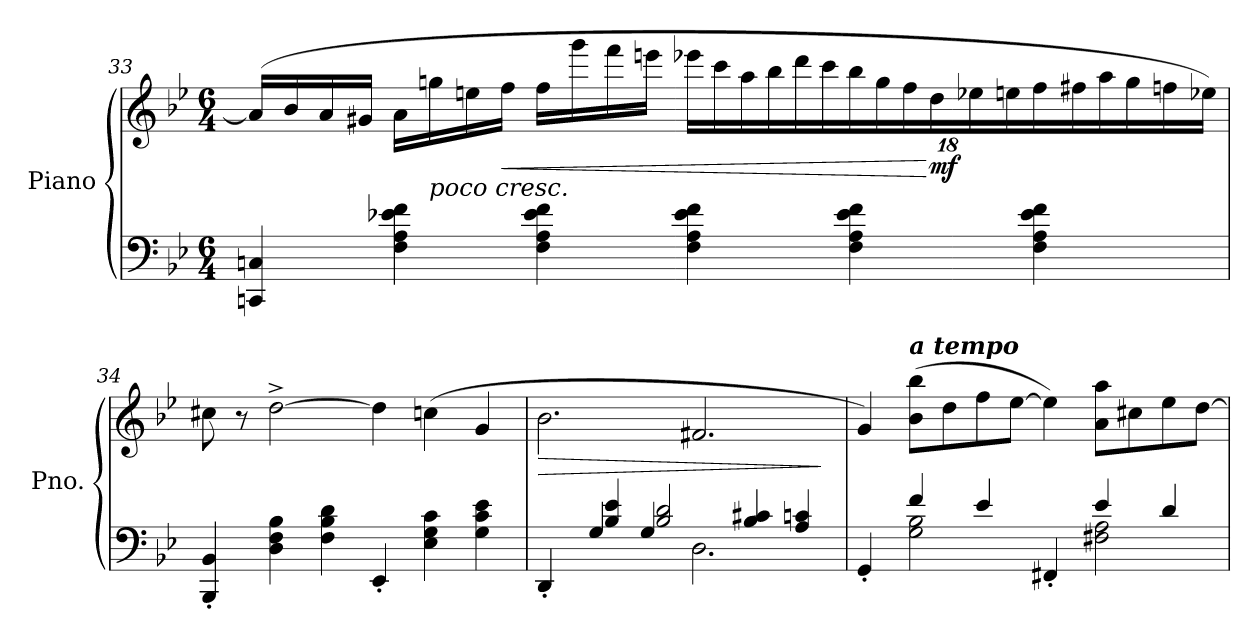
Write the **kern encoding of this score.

**kern	**kern	**dynam
*part1	*part1	*part1
*staff2	*staff1	*staff1/2
*I"Piano	*	*
*I'Pno.	*	*
!!LO:LB:g=z
*clefF4	*clefG2	*
*k[b-e-]	*k[b-e-]	*
*M6/4	*M6/4	*
=33	=33	=33
4CCn/ 4Cn/	(>16a/LL]	.
.	16b-/	.
.	16a/	.
.	16g#X/JJ	.
4F\ 4A\ 4e-X\ 4f\	16a\LL	.
!	!LO:TX:b:i:t=poco cresc.	!
.	16ggn\	.
.	16een\	.
!	!	!LO:HP:b
.	16ff\JJ	<
4F\ 4A\ 4e-\ 4f\	16ff\LL	.
.	16ggg\	.
.	16fff\	.
.	16eeen\JJ	.
*	*Xbrackettup	*
4F\ 4A\ 4e-\ 4f\	24eee-X\L	.
.	24ccc\	.
.	24aa\	.
.	24bb-\	.
.	24ddd\	.
.	24ccc\	.
4F\ 4A\ 4e-\ 4f\	24bb-\	.
.	24gg\	.
.	24ff\	.
!	!	!LO:DY:n=1:b
.	24dd\	[ mf
.	24ee-X\	.
.	24een\	.
4F\ 4A\ 4e-\ 4f\	24ff\	.
.	24ff#X\	.
.	24aa\	.
.	24gg\	.
.	24ffn\	.
.	24ee-X\J)	.
=34	=34	=34
4BBB-/' 4BB-/'	8cc#X\	.
.	8r	.
4D\ 4F\ 4B-\	[2dd^\	.
4F\ 4B-\ 4d\	.	.
4EE-'/	4dd\]	.
4E-\ 4G\ 4c\	(>4ccn\	.
4G\ 4c\ 4e-\	4g/	.
!!LO:PB:g=z
=35	=35	=35
*^	*	*
!	!	!	!LO:HP:b
4DD'/	4ryy	2.b-\	>
4G/	4B-/ 4e-/	.	.
4G/	2B-/ 2d/	.	.
2.D\	.	2.f#X/	.
.	4B-/ 4c#X/	.	.
.	4A/ 4cn/	.	.
*v	*v	*	*
.	.	]
=36	=36	=36
*^	*	*
4GG'/	4ryy	4g/)	.
!	!	!LO:TX:a:Bi:t=a tempo	!
2G\ 2B-\	4f/	(>8b-\ 8bb-\L	.
.	.	8dd\	.
.	4e-/	8ff\	.
.	.	[8ee-\J	.
4FF#X'/	4ryy	4ee-\])	.
2F#X\ 2A\	4e-/	8a\ 8aa\L	.
.	.	8cc#X\	.
.	4d/	8ee-\	.
.	.	[8dd\J	.
*v	*v	*	*
=	=	=
*-	*-	*-
